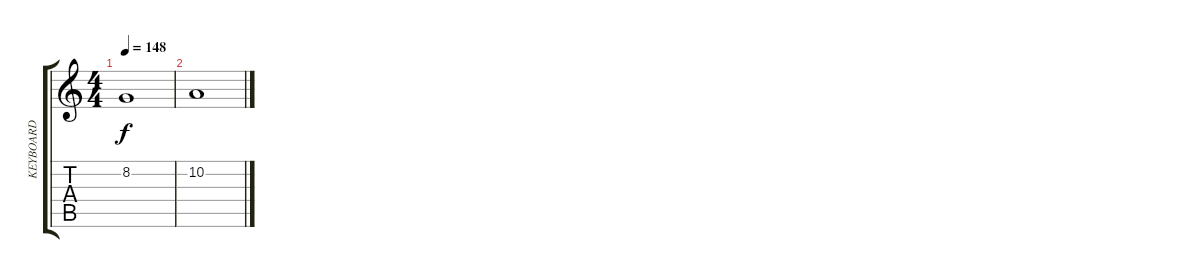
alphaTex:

\track ("KEYBOARD" "KEYBOARD") {instrument tremolostrings}
\staff {score tabs}
\tuning (E4 B3 G3 D3 A2 E2) {hide}
\ts (4 4)
\tempo 148
\clef g2
\ks c
8.2.1{dy f} |
10.2.1
